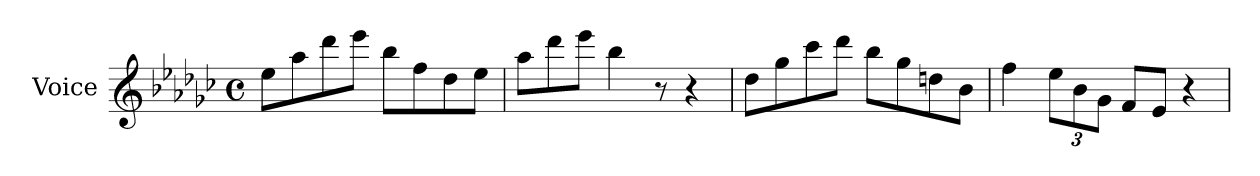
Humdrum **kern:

**kern
*part1
*staff1
*I"Voice
*I'Voice
*clefG2
*k[b-e-a-d-g-c-]
*M4/4
*met(c)
=1
8ee-\L
8aa-\
8ddd-\
8eee-\J
8bb-\L
8ff\
8dd-\
8ee-\J
=2
8aa-\L
8ddd-\
8eee-\J
4bb-\
8r
4r
=3
8dd-\L
8gg-\
8ccc-\
8ddd-\J
8bb-\L
8gg-\
8ddn\
8b-\J
=4
4ff\
12ee-\L
12b-\
12g-\J
8f/L
8e-/J
4r
=
*-
